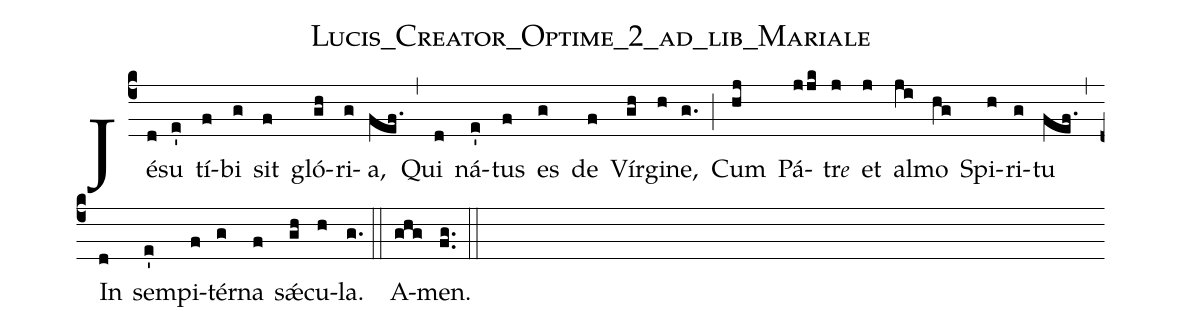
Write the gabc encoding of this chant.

name:Lucis_Creator_Optime_2_ad_lib_Mariale;
%%
(c4)Jé(d)su(e') tí(f)bi(g) sit(f) gló(gh)ri(g)a,(fef.) (,) Qui(d) ná(e')tus(f) es(g) de(f) Vír(gh)gi(h)ne,(g.) (;) Cum(hj) Pá(jjk)tr<e>e</e>(j) et(j) al(ji)mo(hg) Spi(h)ri(g)tu(fef.) (,) In(d) sem(e')pi(f)tér(g)na(f) sǽ(gh)cu(h)la.(g.) (::) A(ghg)men.(fg..) (::)
